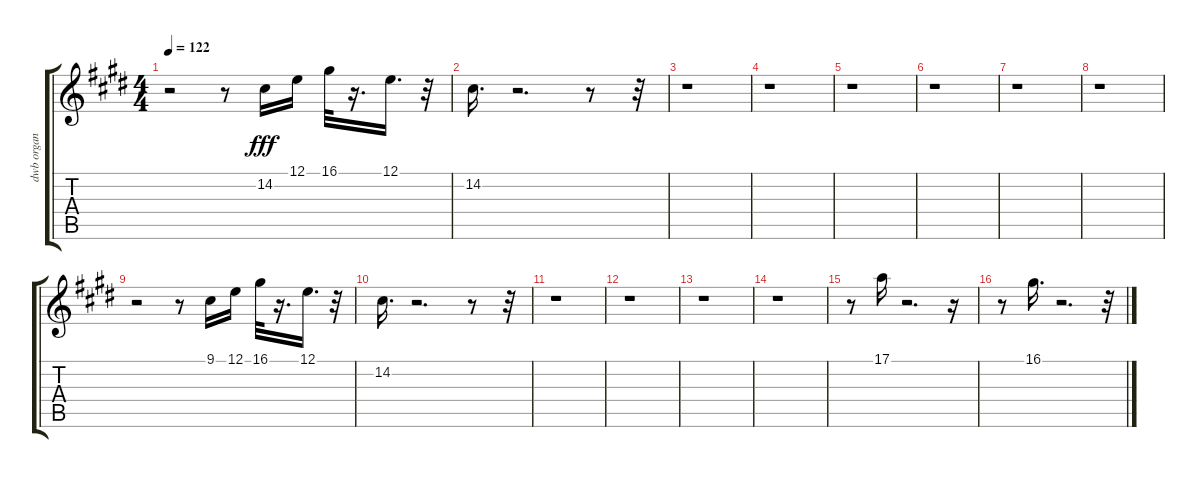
\track ("dwb organ" "dwb organ") {instrument drawbarorgan}
\staff {score tabs}
\tuning (E4 B3 G3 D3 A2 E2) {hide}
\ts (4 4)
\tempo 122
\clef g2
\ks e
r.2{dy fff} r.8 14.2.16 12.1.16 16.1.32 r.16{d} 12.1.16{d} r.32 |
14.2.16{d} r.2{d} r.8 r.32 |
r.1 |
r.1 |
r.1 |
r.1 |
r.1 |
r.1 |
r.2 r.8 9.1.16 12.1.16 16.1.32 r.16{d} 12.1.16{d} r.32 |
14.2.16{d} r.2{d} r.8 r.32 |
r.1 |
r.1 |
r.1 |
r.1 |
r.8 17.1.16 r.2{d} r.16 |
r.8 16.1.16{d} r.2{d} r.32
